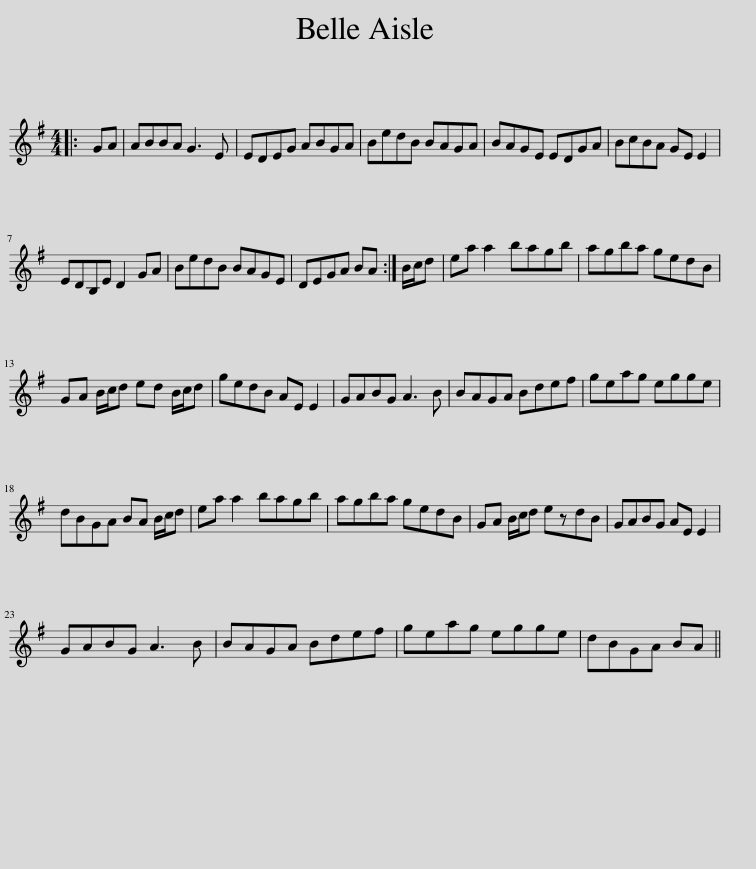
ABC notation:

X:1
L:1/8
M:4/4
I:linebreak $
K:G
V:1 treble
V:1
|: GA | ABBA G3 E | EDEG ABGA | BedB BAGA | BAGE EDGA | %5
 BcBA GE E2 |$ EDB,E D2 GA | BedB BAGE | DEGA BA :| B/c/d | %10
 ea a2 bagb | agba gedB |$ GA B/c/d ed B/c/d | gedB AE E2 | GABG A3 B | %15
 BAGA Bdef | geag egge |$ dBGA BA B/c/d | ea a2 bagb | agba gedB | %20
 GA B/c/d ezdB | GABG AE E2 |$ GABG A3 B | BAGA Bdef | geag egge | %25
 dBGA BA || %26
